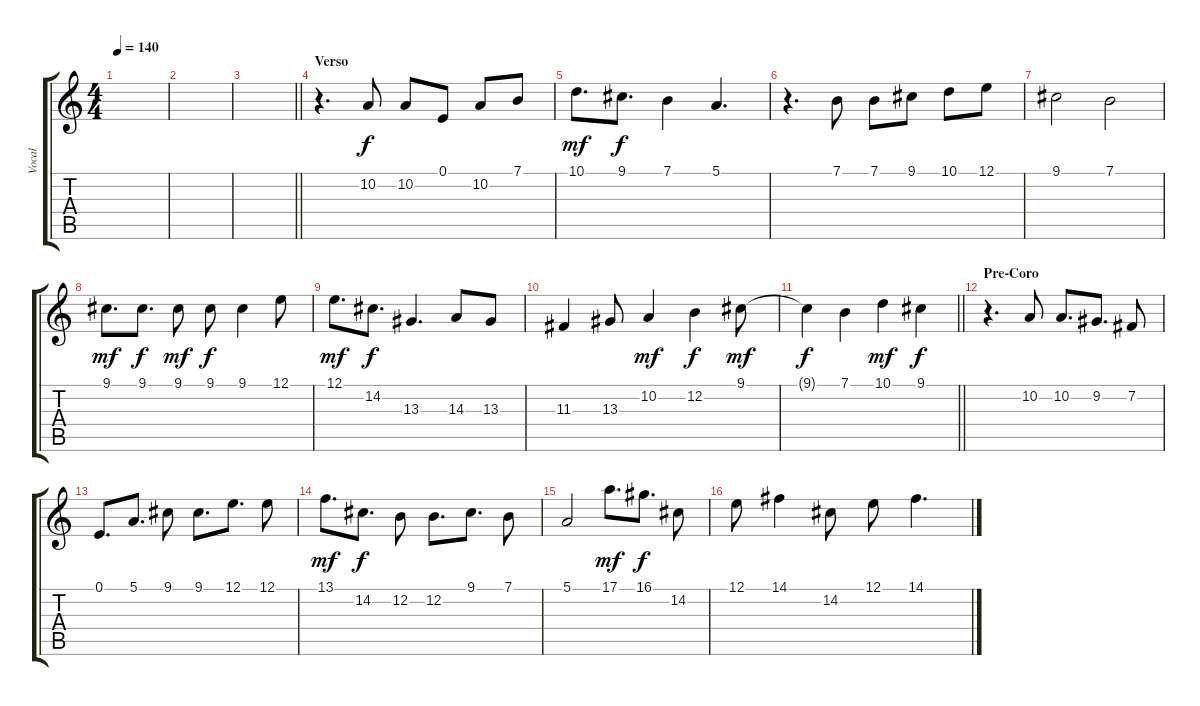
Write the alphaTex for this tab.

\track ("Vocal" "Vocal") {instrument electricgrandpiano}
\staff {score tabs}
\tuning (E4 B3 G3 D3 A2 E2) {hide}
\ts (4 4)
\tempo 140
\clef g2
\ks c
|
|
\barLineRight lightlight
|
\section ("" "Verso")
r.4{d} 10.2.8 10.2.8 0.1.8 10.2.8 7.1.8 |
10.1.8{d dy mf} 9.1.8{d dy f} 7.1.4 5.1.4{d} |
r.4{d} 7.1.8 7.1.8 9.1.8 10.1.8 12.1.8 |
9.1.2 7.1.2 |
9.1.8{d dy mf} 9.1.8{d dy f} 9.1.8{dy mf} 9.1.8{dy f} 9.1.4 12.1.8 |
12.1.8{d dy mf} 14.2.8{d dy f} 13.3.4{d} 14.3.8 13.3.8 |
11.3.4 13.3.8 10.2.4{dy mf} 12.2.4{dy f} 9.1.8{dy mf} |
\barLineRight lightlight
9.1{t}.4{dy f} 7.1.4 10.1.4{dy mf} 9.1.4{dy f} |
\section ("" "Pre-Coro")
r.4{d} 10.2.8 10.2.8{d} 9.2.8{d} 7.2.8 |
0.1.8{d} 5.1.8{d} 9.1.8 9.1.8{d} 12.1.8{d} 12.1.8 |
13.1.8{d dy mf} 14.2.8{d dy f} 12.2.8 12.2.8{d} 9.1.8{d} 7.1.8 |
5.1.2 17.1.8{d dy mf} 16.1.8{d dy f} 14.2.8 |
12.1.8 14.1.4 14.2.8 12.1.8 14.1.4{d}
